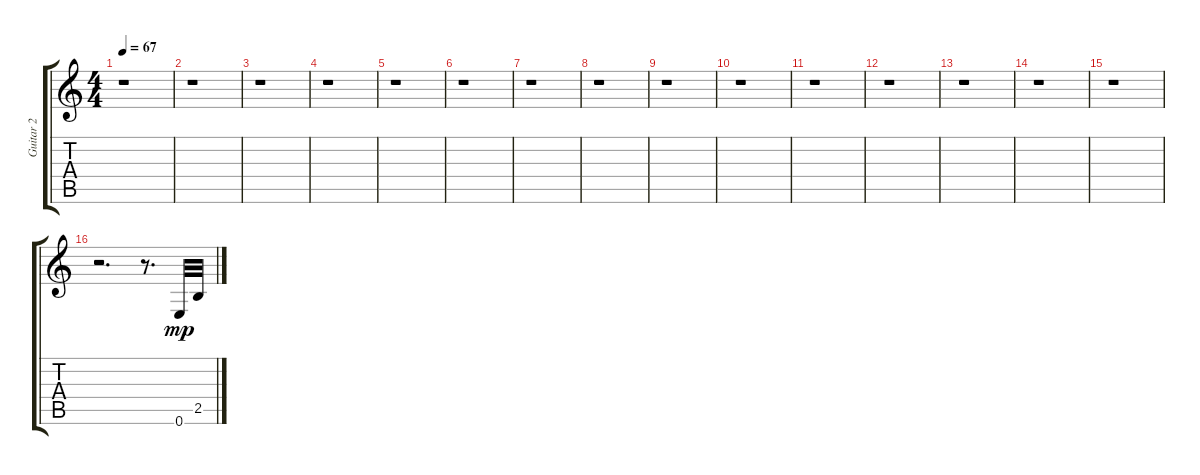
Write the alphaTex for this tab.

\track ("Guitar 2" "Guitar 2") {instrument overdrivenguitar}
\staff {score tabs}
\tuning (E4 B3 G3 D3 A2 E2) {hide}
\ts (4 4)
\tempo 67
\clef g2
\ks c
r.1{dy mp} |
r.1 |
r.1 |
r.1 |
r.1 |
r.1 |
r.1 |
r.1 |
r.1 |
r.1 |
r.1 |
r.1 |
r.1 |
r.1 |
r.1 |
r.2{d} r.8{d} 0.6.32 2.5.32
